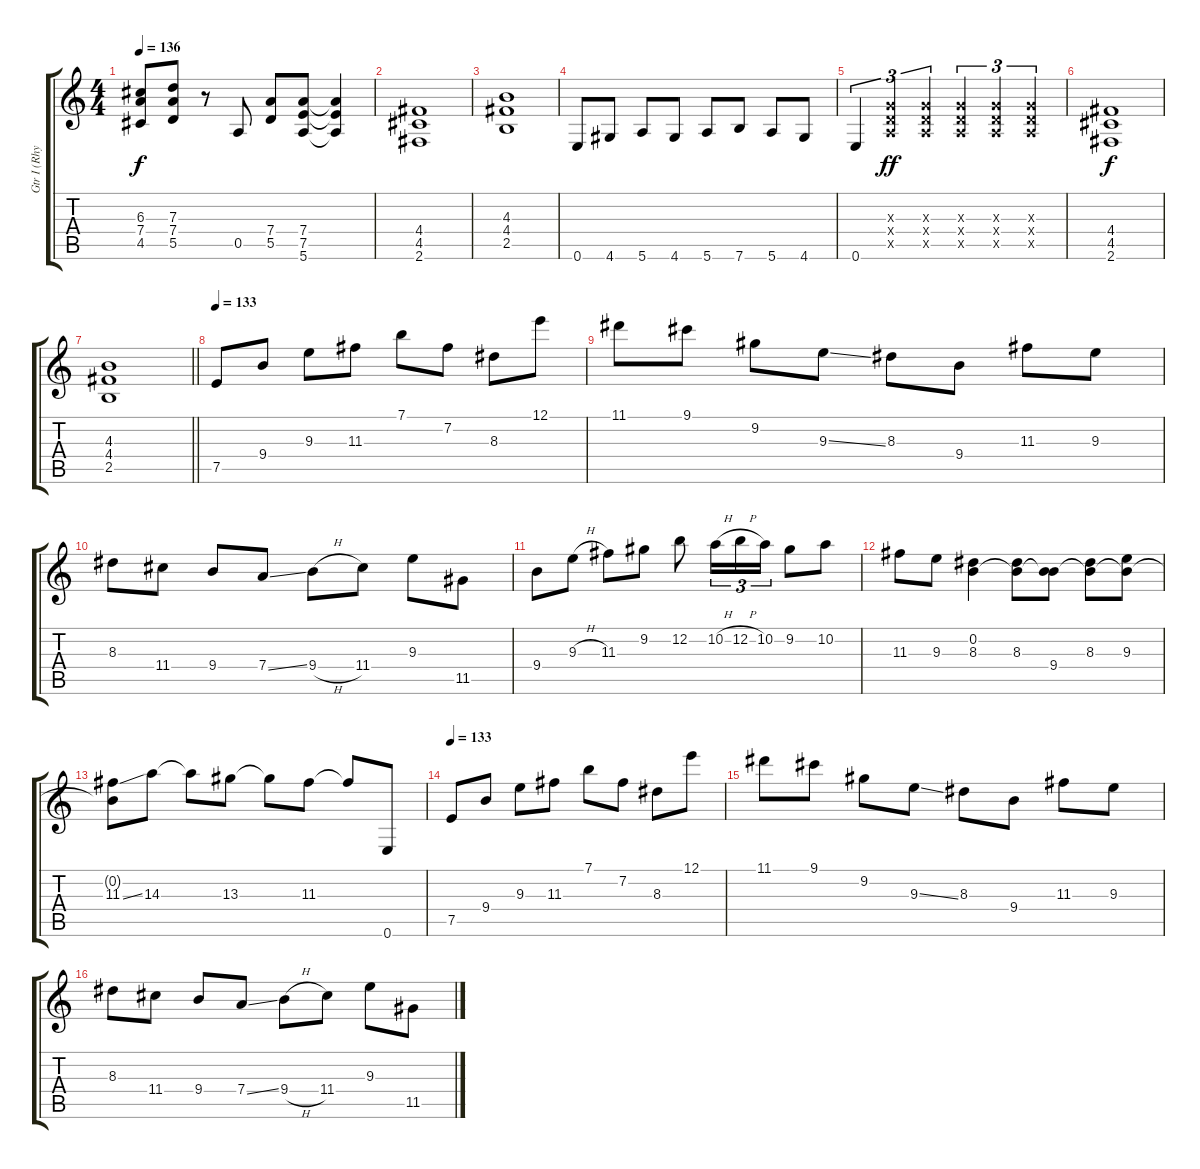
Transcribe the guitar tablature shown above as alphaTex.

\track ("Gtr I (Rhythm)" "Gtr I (Rhy") {instrument distortionguitar}
\staff {score tabs}
\tuning (E4 B3 G3 D3 A2 E2) {hide}
\ts (4 4)
\tempo 136
\clef g2
\ks c
(6.3{t} 7.4{t} 4.5{t}).8{dy f} (7.3 7.4 5.5).8 r.8 0.5.8 (7.4 5.5).8 (7.4 7.5 5.6).8 (7.4{t} 7.5{t} 5.6{t}).4 |
(4.4 4.5 2.6).1 |
(4.3 4.4 2.5).1 |
0.6.8 4.6.8 5.6.8 4.6.8 5.6.8 7.6.8 5.6.8 4.6.8 |
0.6.4{tu (3 2)} (0.3{x} 0.4{x} 0.5{x}).4{tu (3 2) dy ff} (0.3{x} 0.4{x} 0.5{x}).4{tu (3 2)} (0.3{x} 0.4{x} 0.5{x}).4{tu (3 2)} (0.3{x} 0.4{x} 0.5{x}).4{tu (3 2)} (0.3{x} 0.4{x} 0.5{x}).4{tu (3 2)} |
(4.4 4.5 2.6).1{dy f} |
\barLineRight lightlight
(4.3 4.4 2.5).1 |
\tempo 133
7.5.8 9.4.8 9.3.8 11.3.8 7.1.8 7.2.8 8.3.8 12.1.8 |
11.1.8 9.1.8 9.2.8 9.3{ss}.8 8.3.8 9.4.8 11.3.8 9.3.8 |
8.3.8 11.4.8 9.4.8 7.4{ss}.8 9.4{h}.8 11.4.8 9.3.8 11.5.8 |
9.4.8 9.3{h}.8 11.3.8 9.2.8 12.2.8 10.2{h}.16{tu (3 2)} 12.2{h}.16{tu (3 2)} 10.2.16{tu (3 2)} 9.2.8 10.2.8 |
11.3.8 9.3.8 (0.2 8.3).4 (0.2{t} 8.3).8 (0.2{t} 9.4).8 (0.2{t} 8.3).8 (0.2{t} 9.3).8 |
(0.2{t} 11.3{ss}).8 14.3.8 14.3{t}.8 13.3.8 13.3{t}.8 11.3.8 11.3{t}.8 0.6.8 |
\tempo 133
7.5.8 9.4.8 9.3.8 11.3.8 7.1.8 7.2.8 8.3.8 12.1.8 |
11.1.8 9.1.8 9.2.8 9.3{ss}.8 8.3.8 9.4.8 11.3.8 9.3.8 |
8.3.8 11.4.8 9.4.8 7.4{ss}.8 9.4{h}.8 11.4.8 9.3.8 11.5.8
